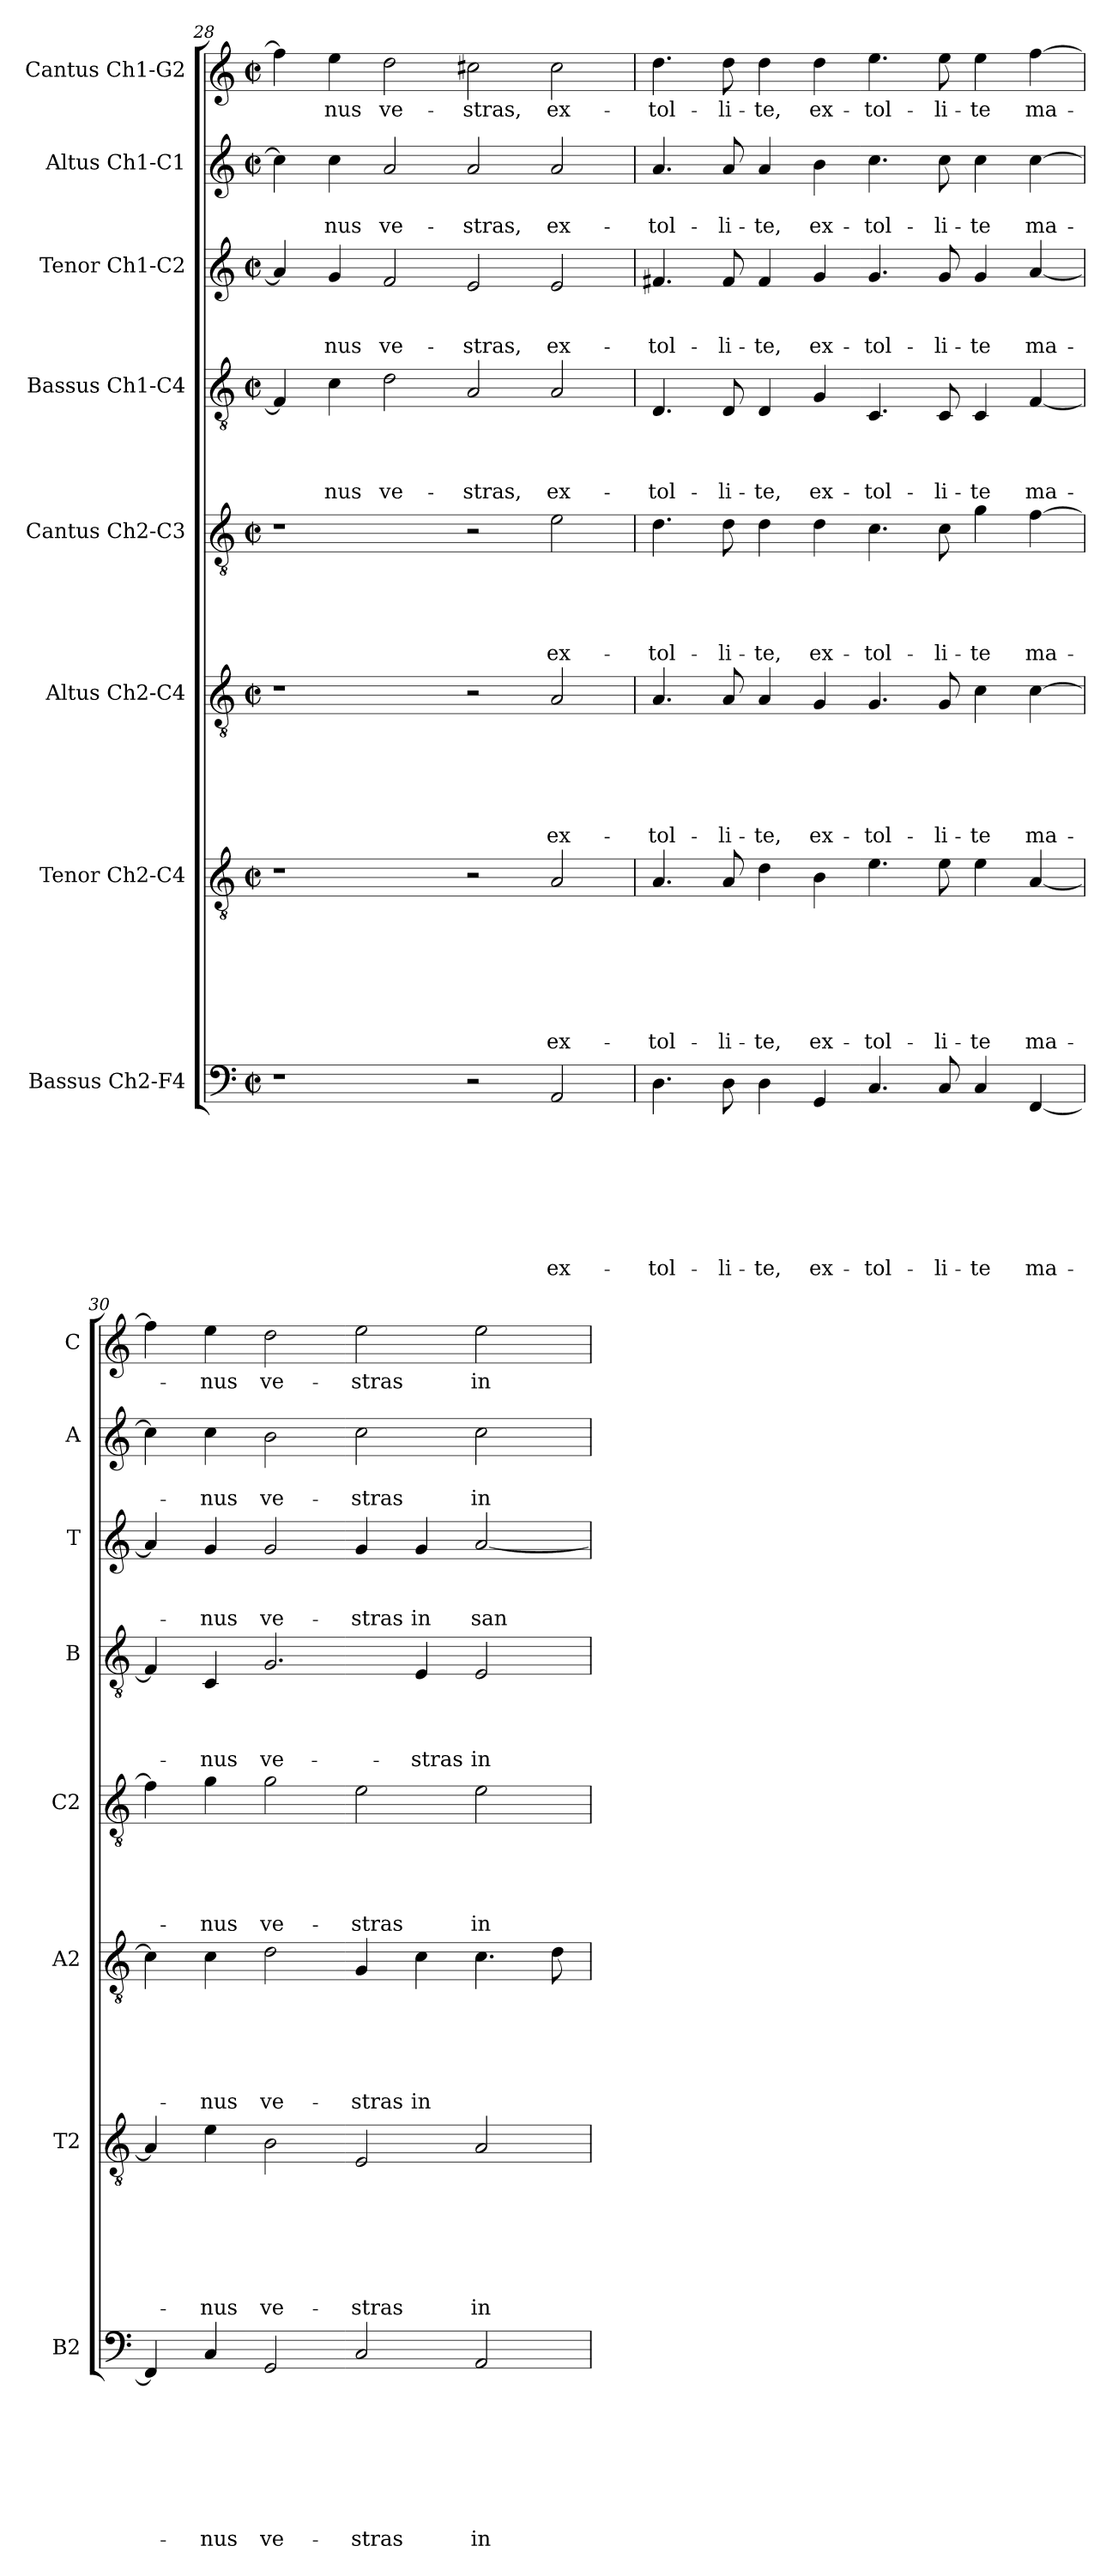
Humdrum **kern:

**kern	**text	**text	**text	**text	**text	**text	**text	**text	**kern	**text	**text	**text	**text	**text	**text	**text	**kern	**text	**text	**text	**text	**text	**text	**kern	**text	**text	**text	**text	**text	**kern	**text	**text	**text	**text	**kern	**text	**text	**text	**kern	**text	**text	**kern	**text
*part8	*part8	*part8	*part8	*part8	*part8	*part8	*part8	*part8	*part7	*part7	*part7	*part7	*part7	*part7	*part7	*part7	*part6	*part6	*part6	*part6	*part6	*part6	*part6	*part5	*part5	*part5	*part5	*part5	*part5	*part4	*part4	*part4	*part4	*part4	*part3	*part3	*part3	*part3	*part2	*part2	*part2	*part1	*part1
*staff8	*staff8	*staff8	*staff8	*staff8	*staff8	*staff8	*staff8	*staff8	*staff7	*staff7	*staff7	*staff7	*staff7	*staff7	*staff7	*staff7	*staff6	*staff6	*staff6	*staff6	*staff6	*staff6	*staff6	*staff5	*staff5	*staff5	*staff5	*staff5	*staff5	*staff4	*staff4	*staff4	*staff4	*staff4	*staff3	*staff3	*staff3	*staff3	*staff2	*staff2	*staff2	*staff1	*staff1
*I"Bassus Ch2-F4	*	*	*	*	*	*	*	*	*I"Tenor Ch2-C4	*	*	*	*	*	*	*	*I"Altus Ch2-C4	*	*	*	*	*	*	*I"Cantus Ch2-C3	*	*	*	*	*	*I"Bassus Ch1-C4	*	*	*	*	*I"Tenor Ch1-C2	*	*	*	*I"Altus Ch1-C1	*	*	*I"Cantus Ch1-G2	*
*I'B2	*	*	*	*	*	*	*	*	*I'T2	*	*	*	*	*	*	*	*I'A2	*	*	*	*	*	*	*I'C2	*	*	*	*	*	*I'B	*	*	*	*	*I'T	*	*	*	*I'A	*	*	*I'C	*
*clefF4	*	*	*	*	*	*	*	*	*clefGv2	*	*	*	*	*	*	*	*clefGv2	*	*	*	*	*	*	*clefGv2	*	*	*	*	*	*clefGv2	*	*	*	*	*clefG2	*	*	*	*clefG2	*	*	*clefG2	*
*k[]	*	*	*	*	*	*	*	*	*k[]	*	*	*	*	*	*	*	*k[]	*	*	*	*	*	*	*k[]	*	*	*	*	*	*k[]	*	*	*	*	*k[]	*	*	*	*k[]	*	*	*k[]	*
*C:	*	*	*	*	*	*	*	*	*C:	*	*	*	*	*	*	*	*C:	*	*	*	*	*	*	*C:	*	*	*	*	*	*C:	*	*	*	*	*C:	*	*	*	*C:	*	*	*C:	*
*M2/2	*	*	*	*	*	*	*	*	*M2/2	*	*	*	*	*	*	*	*M2/2	*	*	*	*	*	*	*M2/2	*	*	*	*	*	*M2/2	*	*	*	*	*M2/2	*	*	*	*M2/2	*	*	*M2/2	*
*met(c|)	*	*	*	*	*	*	*	*	*met(c|)	*	*	*	*	*	*	*	*met(c|)	*	*	*	*	*	*	*met(c|)	*	*	*	*	*	*met(c|)	*	*	*	*	*met(c|)	*	*	*	*met(c|)	*	*	*met(c|)	*
=28	=28	=28	=28	=28	=28	=28	=28	=28	=28	=28	=28	=28	=28	=28	=28	=28	=28	=28	=28	=28	=28	=28	=28	=28	=28	=28	=28	=28	=28	=28	=28	=28	=28	=28	=28	=28	=28	=28	=28	=28	=28	=28	=28
1r	.	.	.	.	.	.	.	.	1r	.	.	.	.	.	.	.	1r	.	.	.	.	.	.	1r	.	.	.	.	.	4F/]	.	.	.	.	4a/]	.	.	.	4cc\]	.	.	4ff\]	.
!	!	!	!	!	!	!	!	!	!	!	!	!	!	!	!	!	!	!	!	!	!	!	!	!	!	!	!	!	!	!	!	!	!	!LO:LY:b	!	!	!	!LO:LY:b	!	!	!LO:LY:b	!	!LO:LY:b
.	.	.	.	.	.	.	.	.	.	.	.	.	.	.	.	.	.	.	.	.	.	.	.	.	.	.	.	.	.	4c\	.	.	.	-nus	4g/	.	.	-nus	4cc\	.	-nus	4ee\	-nus
!	!	!	!	!	!	!	!	!	!	!	!	!	!	!	!	!	!	!	!	!	!	!	!	!	!	!	!	!	!	!	!	!	!	!LO:LY:b	!	!	!	!LO:LY:b	!	!	!LO:LY:b	!	!LO:LY:b
.	.	.	.	.	.	.	.	.	.	.	.	.	.	.	.	.	.	.	.	.	.	.	.	.	.	.	.	.	.	2d\	.	.	.	ve-	2f/	.	.	ve-	2a/	.	ve-	2dd\	ve-
!	!	!	!	!	!	!	!	!	!	!	!	!	!	!	!	!	!	!	!	!	!	!	!	!	!	!	!	!	!	!	!	!	!	!LO:LY:b	!	!	!	!LO:LY:b	!	!	!LO:LY:b	!	!LO:LY:b
2r	.	.	.	.	.	.	.	.	2r	.	.	.	.	.	.	.	2r	.	.	.	.	.	.	2r	.	.	.	.	.	2A/	.	.	.	-stras,	2e/	.	.	-stras,	2a/	.	-stras,	2cc#X\	-stras,
!	!	!	!	!	!	!	!	!LO:LY:b	!	!	!	!	!	!	!	!LO:LY:b	!	!	!	!	!	!	!LO:LY:b	!	!	!	!	!	!LO:LY:b	!	!	!	!	!LO:LY:b	!	!	!	!LO:LY:b	!	!	!LO:LY:b	!	!LO:LY:b
2AA/	.	.	.	.	.	.	.	ex-	2A/	.	.	.	.	.	.	ex-	2A/	.	.	.	.	.	ex-	2e\	.	.	.	.	ex-	2A/	.	.	.	ex-	2e/	.	.	ex-	2a/	.	ex-	2cc#\	ex-
=29	=29	=29	=29	=29	=29	=29	=29	=29	=29	=29	=29	=29	=29	=29	=29	=29	=29	=29	=29	=29	=29	=29	=29	=29	=29	=29	=29	=29	=29	=29	=29	=29	=29	=29	=29	=29	=29	=29	=29	=29	=29	=29	=29
!	!	!	!	!	!	!	!	!LO:LY:b	!	!	!	!	!	!	!	!LO:LY:b	!	!	!	!	!	!	!LO:LY:b	!	!	!	!	!	!LO:LY:b	!	!	!	!	!LO:LY:b	!	!	!	!LO:LY:b	!	!	!LO:LY:b	!	!LO:LY:b
4.D\	.	.	.	.	.	.	.	-tol-	4.A/	.	.	.	.	.	.	-tol-	4.A/	.	.	.	.	.	-tol-	4.d\	.	.	.	.	-tol-	4.D/	.	.	.	-tol-	4.f#X/	.	.	-tol-	4.a/	.	-tol-	4.dd\	-tol-
!	!	!	!	!	!	!	!	!LO:LY:b	!	!	!	!	!	!	!	!LO:LY:b	!	!	!	!	!	!	!LO:LY:b	!	!	!	!	!	!LO:LY:b	!	!	!	!	!LO:LY:b	!	!	!	!LO:LY:b	!	!	!LO:LY:b	!	!LO:LY:b
8D\	.	.	.	.	.	.	.	-li-	8A/	.	.	.	.	.	.	-li-	8A/	.	.	.	.	.	-li-	8d\	.	.	.	.	-li-	8D/	.	.	.	-li-	8f#/	.	.	-li-	8a/	.	-li-	8dd\	-li-
!	!	!	!	!	!	!	!	!LO:LY:b	!	!	!	!	!	!	!	!LO:LY:b	!	!	!	!	!	!	!LO:LY:b	!	!	!	!	!	!LO:LY:b	!	!	!	!	!LO:LY:b	!	!	!	!LO:LY:b	!	!	!LO:LY:b	!	!LO:LY:b
4D\	.	.	.	.	.	.	.	-te,	4d\	.	.	.	.	.	.	-te,	4A/	.	.	.	.	.	-te,	4d\	.	.	.	.	-te,	4D/	.	.	.	-te,	4f#/	.	.	-te,	4a/	.	-te,	4dd\	-te,
!	!	!	!	!	!	!	!	!LO:LY:b	!	!	!	!	!	!	!	!LO:LY:b	!	!	!	!	!	!	!LO:LY:b	!	!	!	!	!	!LO:LY:b	!	!	!	!	!LO:LY:b	!	!	!	!LO:LY:b	!	!	!LO:LY:b	!	!LO:LY:b
4GG/	.	.	.	.	.	.	.	ex-	4B\	.	.	.	.	.	.	ex-	4G/	.	.	.	.	.	ex-	4d\	.	.	.	.	ex-	4G/	.	.	.	ex-	4g/	.	.	ex-	4b\	.	ex-	4dd\	ex-
!	!	!	!	!	!	!	!	!LO:LY:b	!	!	!	!	!	!	!	!LO:LY:b	!	!	!	!	!	!	!LO:LY:b	!	!	!	!	!	!LO:LY:b	!	!	!	!	!LO:LY:b	!	!	!	!LO:LY:b	!	!	!LO:LY:b	!	!LO:LY:b
4.C/	.	.	.	.	.	.	.	-tol-	4.e\	.	.	.	.	.	.	-tol-	4.G/	.	.	.	.	.	-tol-	4.c\	.	.	.	.	-tol-	4.C/	.	.	.	-tol-	4.g/	.	.	-tol-	4.cc\	.	-tol-	4.ee\	-tol-
!	!	!	!	!	!	!	!	!LO:LY:b	!	!	!	!	!	!	!	!LO:LY:b	!	!	!	!	!	!	!LO:LY:b	!	!	!	!	!	!LO:LY:b	!	!	!	!	!LO:LY:b	!	!	!	!LO:LY:b	!	!	!LO:LY:b	!	!LO:LY:b
8C/	.	.	.	.	.	.	.	-li-	8e\	.	.	.	.	.	.	-li-	8G/	.	.	.	.	.	-li-	8c\	.	.	.	.	-li-	8C/	.	.	.	-li-	8g/	.	.	-li-	8cc\	.	-li-	8ee\	-li-
!	!	!	!	!	!	!	!	!LO:LY:b	!	!	!	!	!	!	!	!LO:LY:b	!	!	!	!	!	!	!LO:LY:b	!	!	!	!	!	!LO:LY:b	!	!	!	!	!LO:LY:b	!	!	!	!LO:LY:b	!	!	!LO:LY:b	!	!LO:LY:b
4C/	.	.	.	.	.	.	.	-te	4e\	.	.	.	.	.	.	-te	4c\	.	.	.	.	.	-te	4g\	.	.	.	.	-te	4C/	.	.	.	-te	4g/	.	.	-te	4cc\	.	-te	4ee\	-te
!	!	!	!	!	!	!	!	!LO:LY:b	!	!	!	!	!	!	!	!LO:LY:b	!	!	!	!	!	!	!LO:LY:b	!	!	!	!	!	!LO:LY:b	!	!	!	!	!LO:LY:b	!	!	!	!LO:LY:b	!	!	!LO:LY:b	!	!LO:LY:b
[4FF/	.	.	.	.	.	.	.	ma-	[4A/	.	.	.	.	.	.	ma-	[4c\	.	.	.	.	.	ma-	[4f\	.	.	.	.	ma-	[4F/	.	.	.	ma-	[4a/	.	.	ma-	[4cc\	.	ma-	[4ff\	ma-
=30	=30	=30	=30	=30	=30	=30	=30	=30	=30	=30	=30	=30	=30	=30	=30	=30	=30	=30	=30	=30	=30	=30	=30	=30	=30	=30	=30	=30	=30	=30	=30	=30	=30	=30	=30	=30	=30	=30	=30	=30	=30	=30	=30
4FF/]	.	.	.	.	.	.	.	.	4A/]	.	.	.	.	.	.	.	4c\]	.	.	.	.	.	.	4f\]	.	.	.	.	.	4F/]	.	.	.	.	4a/]	.	.	.	4cc\]	.	.	4ff\]	.
!	!	!	!	!	!	!	!	!LO:LY:b	!	!	!	!	!	!	!	!LO:LY:b	!	!	!	!	!	!	!LO:LY:b	!	!	!	!	!	!LO:LY:b	!	!	!	!	!LO:LY:b	!	!	!	!LO:LY:b	!	!	!LO:LY:b	!	!LO:LY:b
4C/	.	.	.	.	.	.	.	-nus	4e\	.	.	.	.	.	.	-nus	4c\	.	.	.	.	.	-nus	4g\	.	.	.	.	-nus	4C/	.	.	.	-nus	4g/	.	.	-nus	4cc\	.	-nus	4ee\	-nus
!	!	!	!	!	!	!	!	!LO:LY:b	!	!	!	!	!	!	!	!LO:LY:b	!	!	!	!	!	!	!LO:LY:b	!	!	!	!	!	!LO:LY:b	!	!	!	!	!LO:LY:b	!	!	!	!LO:LY:b	!	!	!LO:LY:b	!	!LO:LY:b
2GG/	.	.	.	.	.	.	.	ve-	2B\	.	.	.	.	.	.	ve-	2d\	.	.	.	.	.	ve-	2g\	.	.	.	.	ve-	2.G/	.	.	.	ve-	2g/	.	.	ve-	2b\	.	ve-	2dd\	ve-
!	!	!	!	!	!	!	!	!LO:LY:b	!	!	!	!	!	!	!	!LO:LY:b	!	!	!	!	!	!	!LO:LY:b	!	!	!	!	!	!LO:LY:b	!	!	!	!	!	!	!	!	!LO:LY:b	!	!	!LO:LY:b	!	!LO:LY:b
2C/	.	.	.	.	.	.	.	-stras	2E/	.	.	.	.	.	.	-stras	4G/	.	.	.	.	.	-stras	2e\	.	.	.	.	-stras	.	.	.	.	.	4g/	.	.	-stras	2cc\	.	-stras	2ee\	-stras
!	!	!	!	!	!	!	!	!	!	!	!	!	!	!	!	!	!	!	!	!	!	!	!LO:LY:b	!	!	!	!	!	!	!	!	!	!	!LO:LY:b	!	!	!	!LO:LY:b	!	!	!	!	!
.	.	.	.	.	.	.	.	.	.	.	.	.	.	.	.	.	4c\	.	.	.	.	.	in	.	.	.	.	.	.	4E/	.	.	.	-stras	4g/	.	.	in	.	.	.	.	.
!	!	!	!	!	!	!	!	!LO:LY:b	!	!	!	!	!	!	!	!LO:LY:b	!	!	!	!	!	!	!	!	!	!	!	!	!LO:LY:b	!	!	!	!	!LO:LY:b	!	!	!	!LO:LY:b	!	!	!LO:LY:b	!	!LO:LY:b
2AA/	.	.	.	.	.	.	.	in	2A/	.	.	.	.	.	.	in	4.c\	.	.	.	.	.	.	2e\	.	.	.	.	in	2E/	.	.	.	in	[2a/	.	.	san-	2cc\	.	in	2ee\	in
.	.	.	.	.	.	.	.	.	.	.	.	.	.	.	.	.	8d\	.	.	.	.	.	.	.	.	.	.	.	.	.	.	.	.	.	.	.	.	.	.	.	.	.	.
=	=	=	=	=	=	=	=	=	=	=	=	=	=	=	=	=	=	=	=	=	=	=	=	=	=	=	=	=	=	=	=	=	=	=	=	=	=	=	=	=	=	=	=
*-	*-	*-	*-	*-	*-	*-	*-	*-	*-	*-	*-	*-	*-	*-	*-	*-	*-	*-	*-	*-	*-	*-	*-	*-	*-	*-	*-	*-	*-	*-	*-	*-	*-	*-	*-	*-	*-	*-	*-	*-	*-	*-	*-
